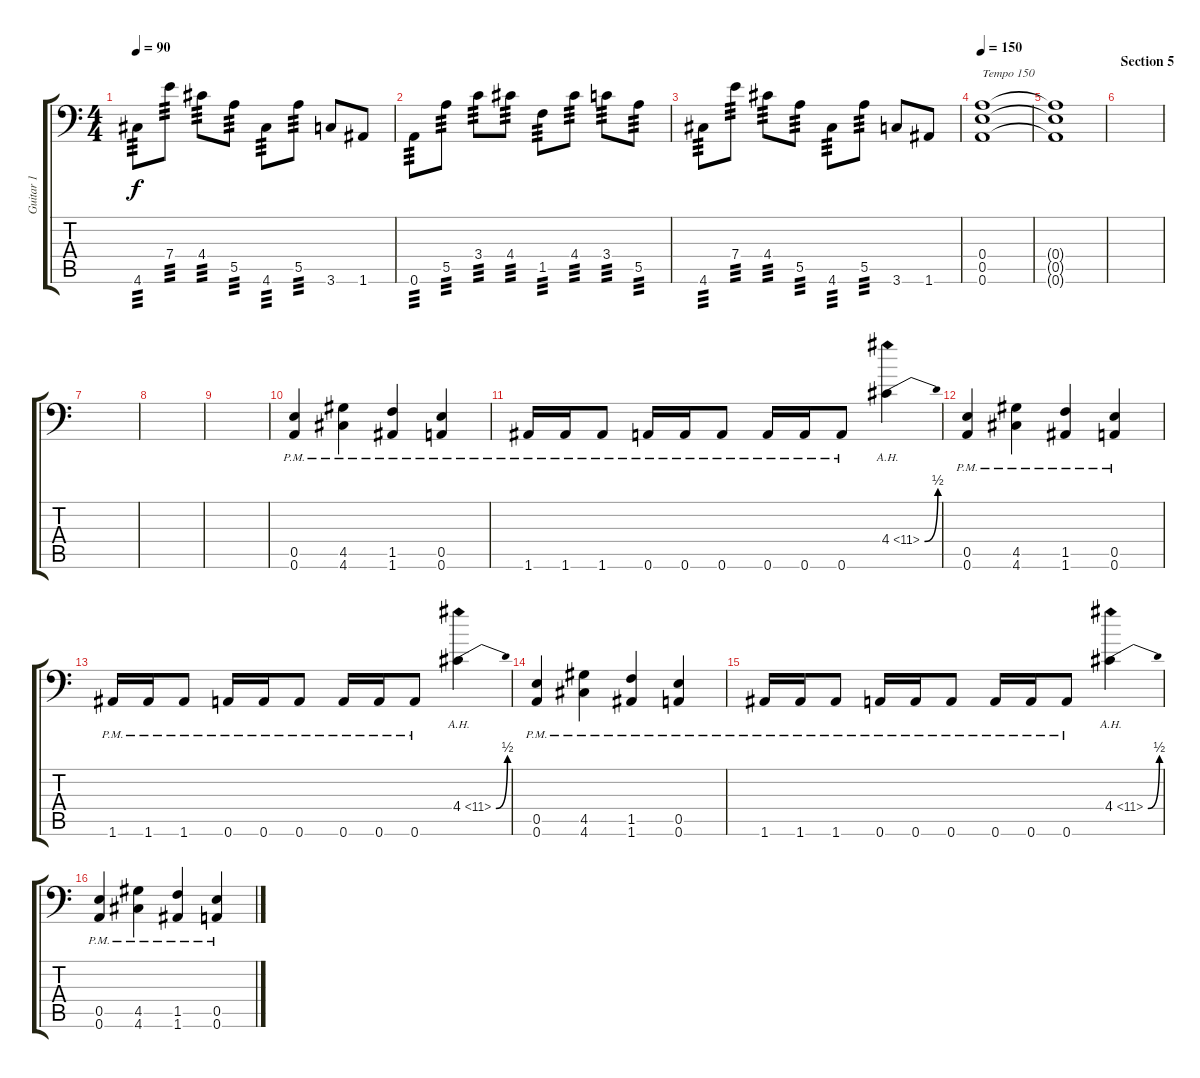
\track ("Guitar 1" "Guitar 1") {instrument overdrivenguitar}
\staff {score tabs}
\tuning (B3 Gb3 D3 A2 E2 A1) {hide}
\ts (4 4)
\tempo 90
\clef f4
\ks c
4.6.8{tp 3 dy f} 7.4.8{tp 3} 4.4.8{tp 3} 5.5.8{tp 3} 4.6.8{tp 3} 5.5.8{tp 3} 3.6.8 1.6.8 |
0.6.8{tp 3} 5.5.8{tp 3} 3.4.8{tp 3} 4.4.8{tp 3} 1.5.8{tp 3} 4.4.8{tp 3} 3.4.8{tp 3} 5.5.8{tp 3} |
4.6.8{tp 3} 7.4.8{tp 3} 4.4.8{tp 3} 5.5.8{tp 3} 4.6.8{tp 3} 5.5.8{tp 3} 3.6.8 1.6.8 |
\tempo 150
(0.4 0.5 0.6).1{txt "Tempo 150"} |
(0.4{t} 0.5{t} 0.6{t}).1 |
\section ("" "Section 5")
|
|
|
|
(0.5{pm} 0.6{pm}).4 (4.5{pm} 4.6{pm}).4 (1.5{pm} 1.6{pm}).4 (0.5{pm} 0.6{pm}).4 |
1.6{pm}.16 1.6{pm}.16 1.6{pm}.8 0.6{pm}.16 0.6{pm}.16 0.6{pm}.8 0.6{pm}.16 0.6{pm}.16 0.6{pm}.8 4.4{be (bend 0 0 60 2) ah 7}.4 |
(0.5{pm} 0.6{pm}).4 (4.5{pm} 4.6{pm}).4 (1.5{pm} 1.6{pm}).4 (0.5{pm} 0.6{pm}).4 |
1.6{pm}.16 1.6{pm}.16 1.6{pm}.8 0.6{pm}.16 0.6{pm}.16 0.6{pm}.8 0.6{pm}.16 0.6{pm}.16 0.6{pm}.8 4.4{be (bend 0 0 60 2) ah 7}.4 |
(0.5{pm} 0.6{pm}).4 (4.5{pm} 4.6{pm}).4 (1.5{pm} 1.6{pm}).4 (0.5{pm} 0.6{pm}).4 |
1.6{pm}.16 1.6{pm}.16 1.6{pm}.8 0.6{pm}.16 0.6{pm}.16 0.6{pm}.8 0.6{pm}.16 0.6{pm}.16 0.6{pm}.8 4.4{be (bend 0 0 60 2) ah 7}.4 |
(0.5{pm} 0.6{pm}).4 (4.5{pm} 4.6{pm}).4 (1.5{pm} 1.6{pm}).4 (0.5{pm} 0.6{pm}).4
